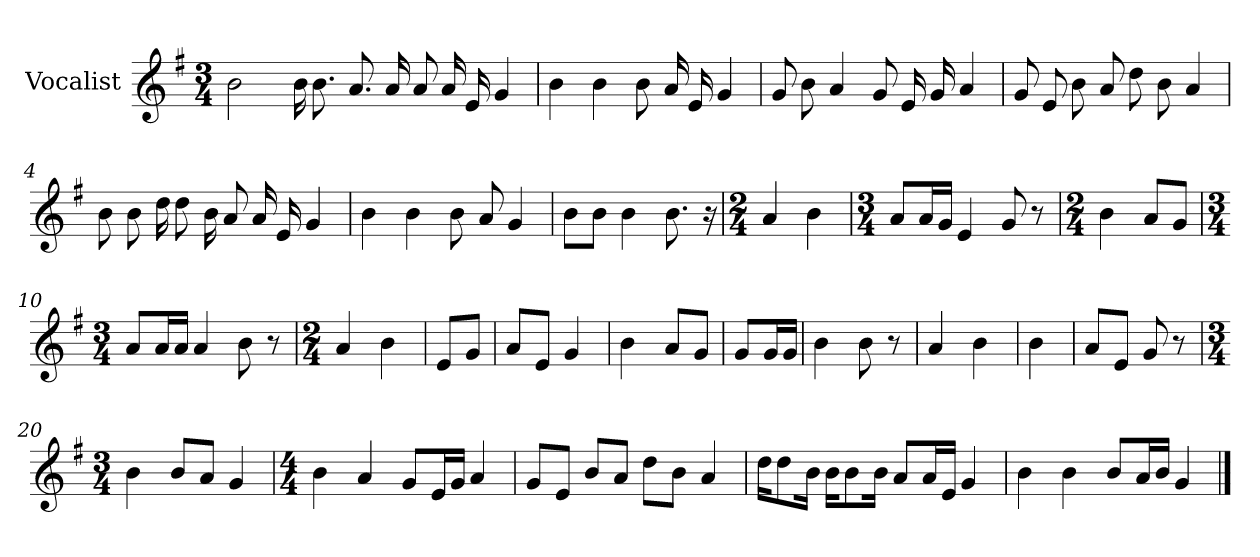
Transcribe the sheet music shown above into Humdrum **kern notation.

**kern
*part1
*staff1
*I"Vocalist
*k[f#]
*G:
*M3/4
=
2b
16b
8.b
8.a
16a
8a
16a
16e
4g
=1
4b
4b
8b
16a
16e
4g
=2
8g
8b
4a
8g
16e
16g
4a
=3
8g
8e
8b
8a
8dd
8b
4a
=4
8b
8b
16dd
8dd
16b
8a
16a
16e
4g
=5
4b
4b
8b
8a
4g
=6
8bL
8bJ
4b
8.b
16r
=7
*M2/4
4a
4b
=8
*M3/4
8aL
16aL
16gJJ
4e
8g
8r
=9
*M2/4
4b
8aL
8gJ
=10
*M3/4
8aL
16aL
16aJJ
4a
8b
8r
=11
*M2/4
4a
4b
=12
8eL
8gJ
=13
8aL
8eJ
4g
=14
4b
8aL
8gJ
=15
8gL
16gL
16gJJ
=16
4b
8b
8r
=17
4a
4b
=18
4b
=19
8aL
8eJ
8g
8r
=20
*M3/4
4b
8bL
8aJ
4g
=21
*M4/4
4b
4a
8gL
16eL
16gJJ
4a
=22
8gL
8eJ
8bL
8aJ
8ddL
8bJ
4a
=23
16ddKL
8dd
16bJk
16bKL
8b
16bJk
8aL
16aL
16eJJ
4g
=24
4b
4b
8bL
16aL
16bJJ
4g
==
*-
